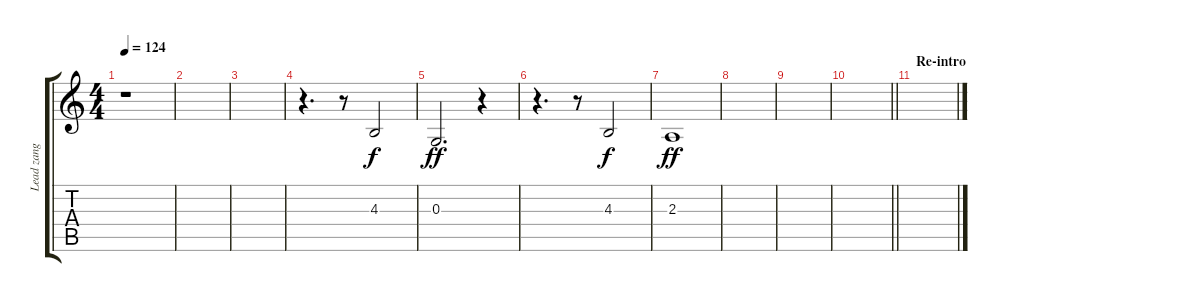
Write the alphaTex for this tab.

\track ("Lead zang" "Lead zang") {instrument bassoon}
\staff {score tabs}
\tuning (E4 B3 G3 D3 A2 E2) {hide}
\ts (4 4)
\tempo 124
\clef g2
\ks c
r.1{dy ff} |
|
|
r.4{d} r.8 4.3.2{dy f} |
0.3.2{d dy ff} r.4 |
r.4{d} r.8 4.3.2{dy f} |
2.3.1{dy ff} |
|
|
\barLineRight lightlight
|
\section ("" "Re-intro")
